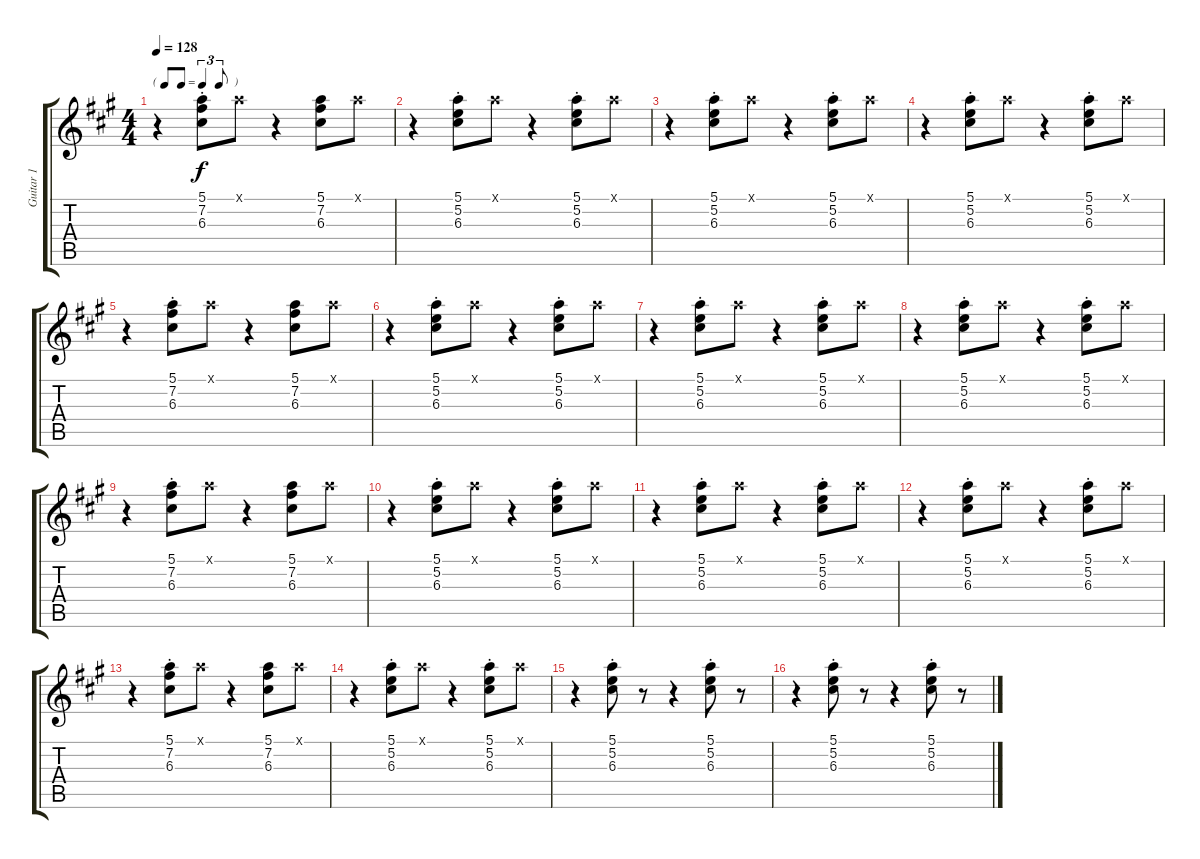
\track ("Guitar 1" "Guitar 1") {instrument electricguitarclean}
\staff {score tabs}
\tuning (E4 B3 G3 D3 A2 E2) {hide}
\ts (4 4)
\tf triplet8th
\tempo 128
\clef g2
\ks a
r.4{dy f} (5.1{st} 7.2{st} 6.3{st}).8 5.1{x}.8 r.4 (5.1 7.2 6.3).8 5.1{x}.8 |
r.4 (5.1{st} 5.2{st} 6.3{st}).8 5.1{x}.8 r.4 (5.1{st} 5.2{st} 6.3{st}).8 5.1{x}.8 |
r.4 (5.1{st} 5.2{st} 6.3{st}).8 5.1{x}.8 r.4 (5.1{st} 5.2{st} 6.3{st}).8 5.1{x}.8 |
r.4 (5.1{st} 5.2{st} 6.3{st}).8 5.1{x}.8 r.4 (5.1{st} 5.2{st} 6.3{st}).8 5.1{x}.8 |
r.4 (5.1{st} 7.2{st} 6.3{st}).8 5.1{x}.8 r.4 (5.1 7.2 6.3).8 5.1{x}.8 |
r.4 (5.1{st} 5.2{st} 6.3{st}).8 5.1{x}.8 r.4 (5.1{st} 5.2{st} 6.3{st}).8 5.1{x}.8 |
r.4 (5.1{st} 5.2{st} 6.3{st}).8 5.1{x}.8 r.4 (5.1{st} 5.2{st} 6.3{st}).8 5.1{x}.8 |
r.4 (5.1{st} 5.2{st} 6.3{st}).8 5.1{x}.8 r.4 (5.1{st} 5.2{st} 6.3{st}).8 5.1{x}.8 |
r.4 (5.1{st} 7.2{st} 6.3{st}).8 5.1{x}.8 r.4 (5.1 7.2 6.3).8 5.1{x}.8 |
r.4 (5.1{st} 5.2{st} 6.3{st}).8 5.1{x}.8 r.4 (5.1{st} 5.2{st} 6.3{st}).8 5.1{x}.8 |
r.4 (5.1{st} 5.2{st} 6.3{st}).8 5.1{x}.8 r.4 (5.1{st} 5.2{st} 6.3{st}).8 5.1{x}.8 |
r.4 (5.1{st} 5.2{st} 6.3{st}).8 5.1{x}.8 r.4 (5.1{st} 5.2{st} 6.3{st}).8 5.1{x}.8 |
r.4 (5.1{st} 7.2{st} 6.3{st}).8 5.1{x}.8 r.4 (5.1 7.2 6.3).8 5.1{x}.8 |
r.4 (5.1{st} 5.2{st} 6.3{st}).8 5.1{x}.8 r.4 (5.1{st} 5.2{st} 6.3{st}).8 5.1{x}.8 |
r.4 (5.1{st} 5.2{st} 6.3{st}).8 r.8 r.4 (5.1{st} 5.2{st} 6.3{st}).8 r.8 |
r.4 (5.1{st} 5.2{st} 6.3{st}).8 r.8 r.4 (5.1{st} 5.2{st} 6.3{st}).8 r.8
